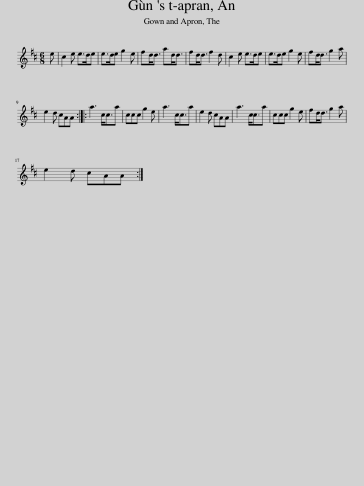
X:1
L:1/8
M:6/8
I:linebreak $
K:D
V:1 treble
V:1
 e | c2 e e>de | e>de g2 e | fd<d ad<d | fd<d f2 d | %5
 c2 e e>de | e>de g2 e | fd<d g2 a |$ e2 d cAA :: a3 c<ca | %10
 ccc g2 e | a3 c<ca | e2 d cAA | a3 c<ca | ccc g2 e | %15
 fd<d g2 a |$ e2 d cAA :| %17
